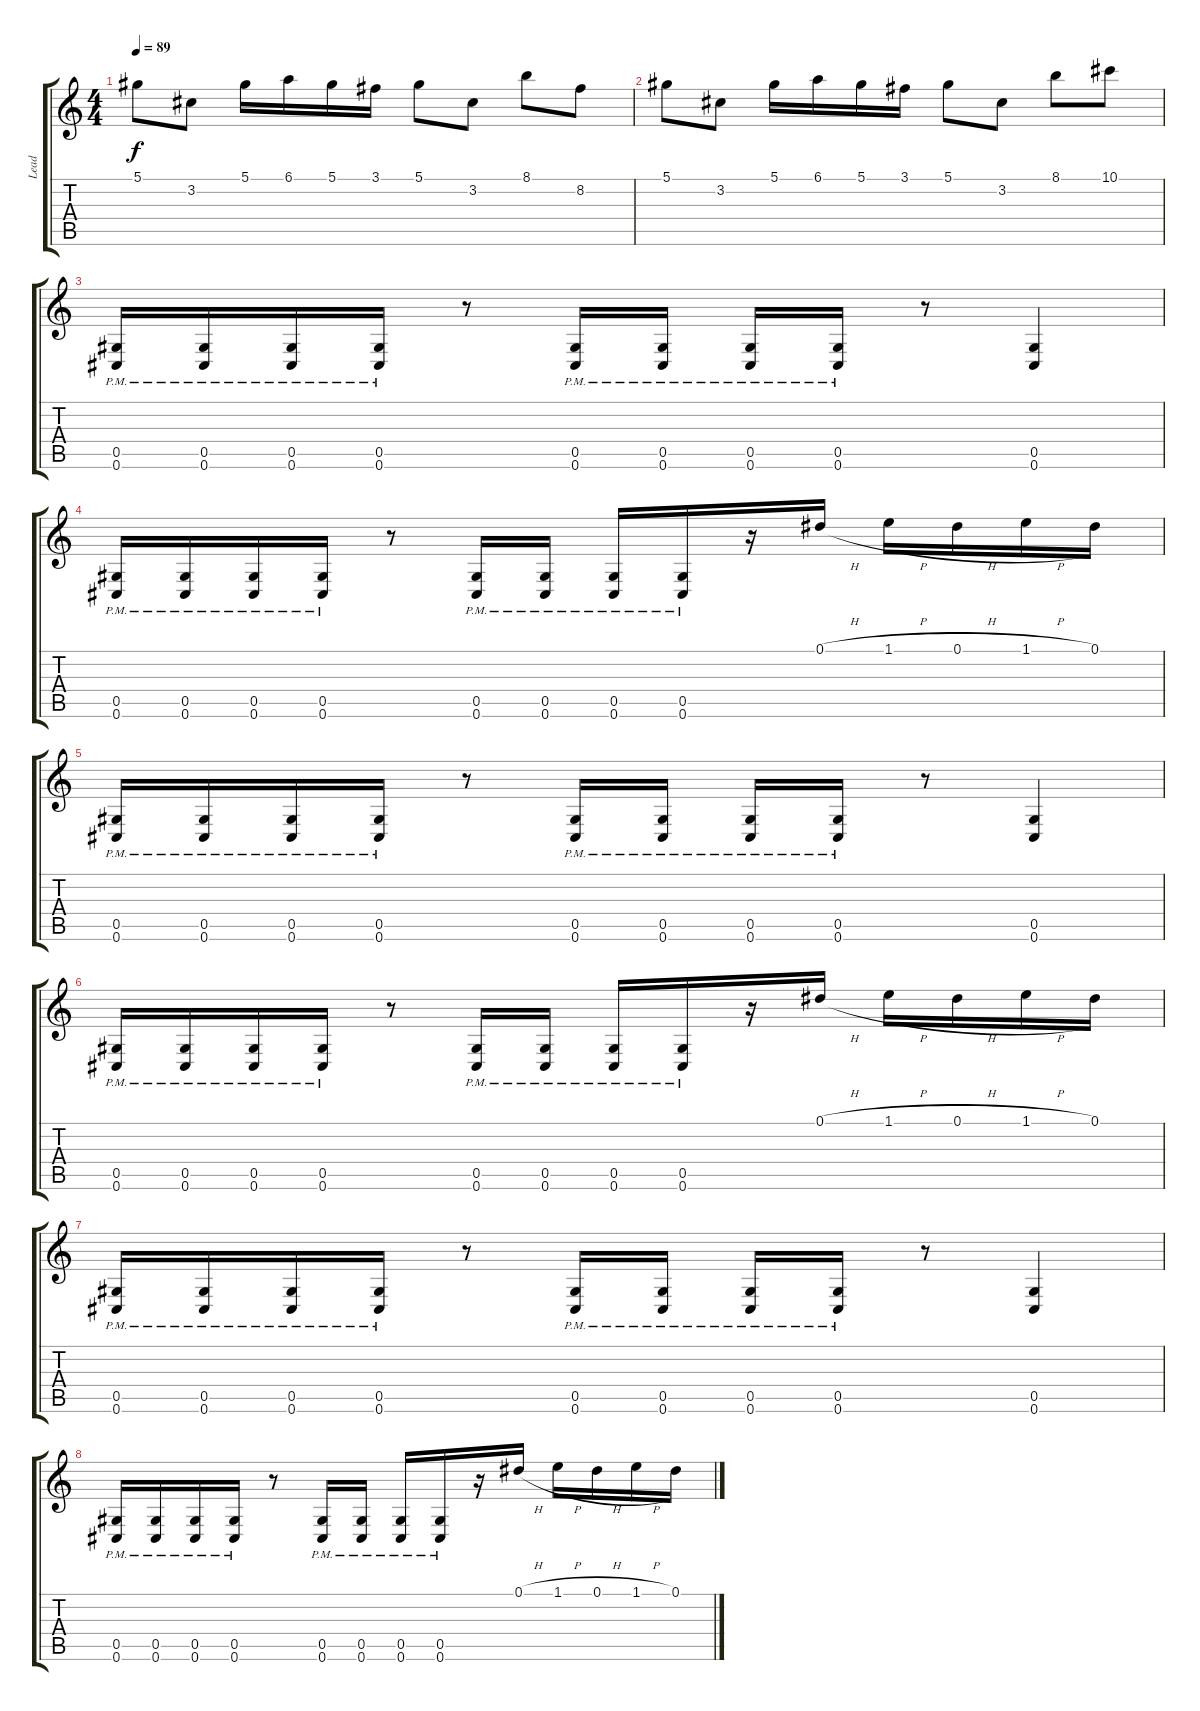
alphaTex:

\track ("Lead" "Lead") {instrument distortionguitar}
\staff {score tabs}
\tuning (Eb4 Bb3 Gb3 Db3 Ab2 Db2) {hide}
\ts (4 4)
\tempo 89
\clef g2
\ks c
5.1.8{dy f} 3.2.8 5.1.16 6.1.16 5.1.16 3.1.16 5.1.8 3.2.8 8.1.8 8.2.8 |
5.1.8 3.2.8 5.1.16 6.1.16 5.1.16 3.1.16 5.1.8 3.2.8 8.1.8 10.1.8 |
(0.5{pm} 0.6{pm}).16 (0.5{pm} 0.6{pm}).16 (0.5{pm} 0.6{pm}).16 (0.5{pm} 0.6{pm}).16 r.8 (0.5{pm} 0.6{pm}).16 (0.5{pm} 0.6{pm}).16 (0.5{pm} 0.6{pm}).16 (0.5{pm} 0.6{pm}).16 r.8 (0.5 0.6).4 |
(0.5{pm} 0.6{pm}).16 (0.5{pm} 0.6{pm}).16 (0.5{pm} 0.6{pm}).16 (0.5{pm} 0.6{pm}).16 r.8 (0.5{pm} 0.6{pm}).16 (0.5{pm} 0.6{pm}).16 (0.5{pm} 0.6{pm}).16 (0.5{pm} 0.6{pm}).16 r.16 0.1{h}.16 1.1{h}.16 0.1{h}.16 1.1{h}.16 0.1.16 |
(0.5{pm} 0.6{pm}).16 (0.5{pm} 0.6{pm}).16 (0.5{pm} 0.6{pm}).16 (0.5{pm} 0.6{pm}).16 r.8 (0.5{pm} 0.6{pm}).16 (0.5{pm} 0.6{pm}).16 (0.5{pm} 0.6{pm}).16 (0.5{pm} 0.6{pm}).16 r.8 (0.5 0.6).4 |
(0.5{pm} 0.6{pm}).16 (0.5{pm} 0.6{pm}).16 (0.5{pm} 0.6{pm}).16 (0.5{pm} 0.6{pm}).16 r.8 (0.5{pm} 0.6{pm}).16 (0.5{pm} 0.6{pm}).16 (0.5{pm} 0.6{pm}).16 (0.5{pm} 0.6{pm}).16 r.16 0.1{h}.16 1.1{h}.16 0.1{h}.16 1.1{h}.16 0.1.16 |
(0.5{pm} 0.6{pm}).16 (0.5{pm} 0.6{pm}).16 (0.5{pm} 0.6{pm}).16 (0.5{pm} 0.6{pm}).16 r.8 (0.5{pm} 0.6{pm}).16 (0.5{pm} 0.6{pm}).16 (0.5{pm} 0.6{pm}).16 (0.5{pm} 0.6{pm}).16 r.8 (0.5 0.6).4 |
(0.5{pm} 0.6{pm}).16 (0.5{pm} 0.6{pm}).16 (0.5{pm} 0.6{pm}).16 (0.5{pm} 0.6{pm}).16 r.8 (0.5{pm} 0.6{pm}).16 (0.5{pm} 0.6{pm}).16 (0.5{pm} 0.6{pm}).16 (0.5{pm} 0.6{pm}).16 r.16 0.1{h}.16 1.1{h}.16 0.1{h}.16 1.1{h}.16 0.1.16
